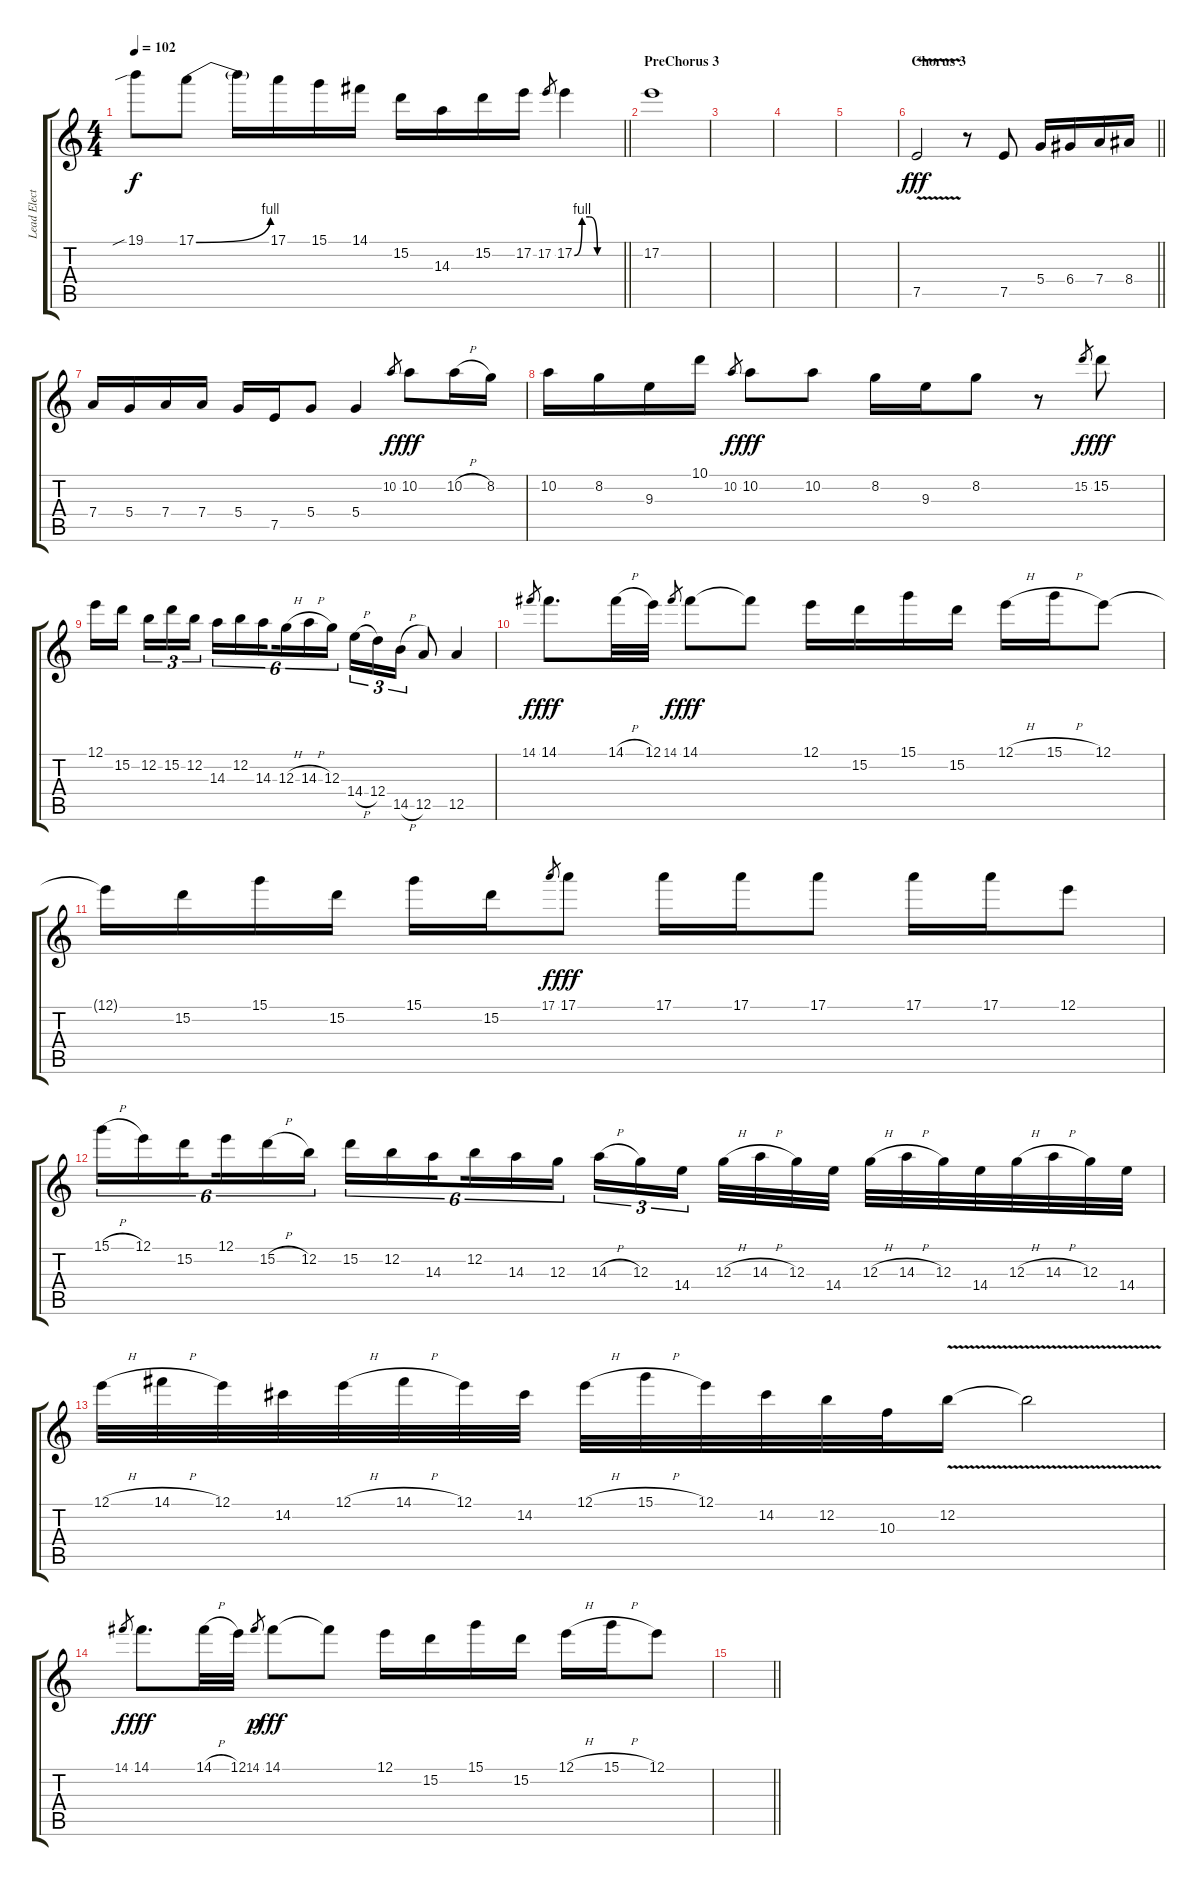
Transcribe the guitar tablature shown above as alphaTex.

\track ("Lead Elect" "Lead Elect") {instrument distortionguitar}
\staff {score tabs}
\tuning (E4 B3 G3 D3 A2 E2) {hide}
\ts (4 4)
\tempo 102
\clef g2
\barLineRight lightlight
\ks c
19.1{sib}.8{dy f} 17.1{be (bend 0 0 60 4)}.8 17.1{t}.16 17.1.16 15.1.16 14.1.16 15.2.16 14.3.16 15.2.16 17.2.16 17.2.8{gr} 17.2{be (custom 0 0 10 4 20 4 30 0 60 0)}.4 |
\section ("" "PreChorus 3")
17.2.1{volume 9} |
|
|
|
\section ("" "Chorus 3")
\barLineRight lightlight
7.5{v}.2{dy fff volume 6} r.8 7.5.8 5.4.16 6.4.16 7.4.16 8.4.16 |
7.4.16 5.4.16 7.4.16 7.4.16 5.4.16 7.5.16 5.4.8 5.4.4 10.2.8{gr dy f} 10.2.8{dy fff} 10.2{h}.16 8.2.16 |
10.2.16 8.2.16 9.3.16 10.1.16 10.2.8{gr dy f} 10.2.8{dy fff} 10.2.8 8.2.16 9.3.16 8.2.8 r.8 15.2.8{gr dy f} 15.2.8{dy fff} |
12.1.16 15.2.16{beam splitsecondary} 12.2.16{tu (3 2)} 15.2.16{tu (3 2)} 12.2.16{tu (3 2)} 14.3.16{tu (6 4)} 12.2.16{tu (6 4)} 14.3.16{tu (6 4) beam splitsecondary} 12.3{h}.16{tu (6 4)} 14.3{h}.16{tu (6 4)} 12.3.16{tu (6 4)} 14.4{h}.16{tu (3 2)} 12.4.16{tu (3 2)} 14.5{h}.16{tu (3 2)} 12.5.8 12.5.4 |
14.1.8{gr dy f} 14.1.8{d dy fff} 14.1{h}.32 12.1.32 14.1.8{gr dy f} 14.1.8{dy fff} 14.1{t}.8 12.1.16 15.2.16 15.1.16 15.2.16 12.1{h}.16 15.1{h}.16 12.1.8 |
12.1{t}.16 15.2.16 15.1.16 15.2.16 15.1.16 15.2.16 17.1.8{gr dy f} 17.1.8{dy fff} 17.1.16 17.1.16 17.1.8 17.1.16 17.1.16 12.1.8 |
15.1{h}.16{tu (6 4)} 12.1.16{tu (6 4)} 15.2.16{tu (6 4) beam splitsecondary} 12.1.16{tu (6 4)} 15.2{h}.16{tu (6 4)} 12.2.16{tu (6 4)} 15.2.16{tu (6 4)} 12.2.16{tu (6 4)} 14.3.16{tu (6 4) beam splitsecondary} 12.2.16{tu (6 4)} 14.3.16{tu (6 4)} 12.3.16{tu (6 4)} 14.3{h}.16{tu (3 2)} 12.3.16{tu (3 2)} 14.4.16{tu (3 2) beam splitsecondary} 12.3{h}.32 14.3{h}.32 12.3.32 14.4.32 12.3{h}.32 14.3{h}.32 12.3.32 14.4.32 12.3{h}.32 14.3{h}.32 12.3.32 14.4.32 |
12.1{h}.32 14.1{h}.32 12.1.32 14.2.32 12.1{h}.32 14.1{h}.32 12.1.32 14.2.32 12.1{h}.32 15.1{h}.32 12.1.32 14.2.32 12.2.32 10.3.32 12.2{v}.16 12.2{t}.2 |
14.1.8{gr dy f} 14.1.8{d dy fff} 14.1{h}.32 12.1.32 14.1.8{gr dy p} 14.1.8{dy fff} 14.1{t}.8 12.1.16 15.2.16 15.1.16 15.2.16 12.1{h}.16 15.1{h}.16 12.1.8 |
\barLineRight lightlight
